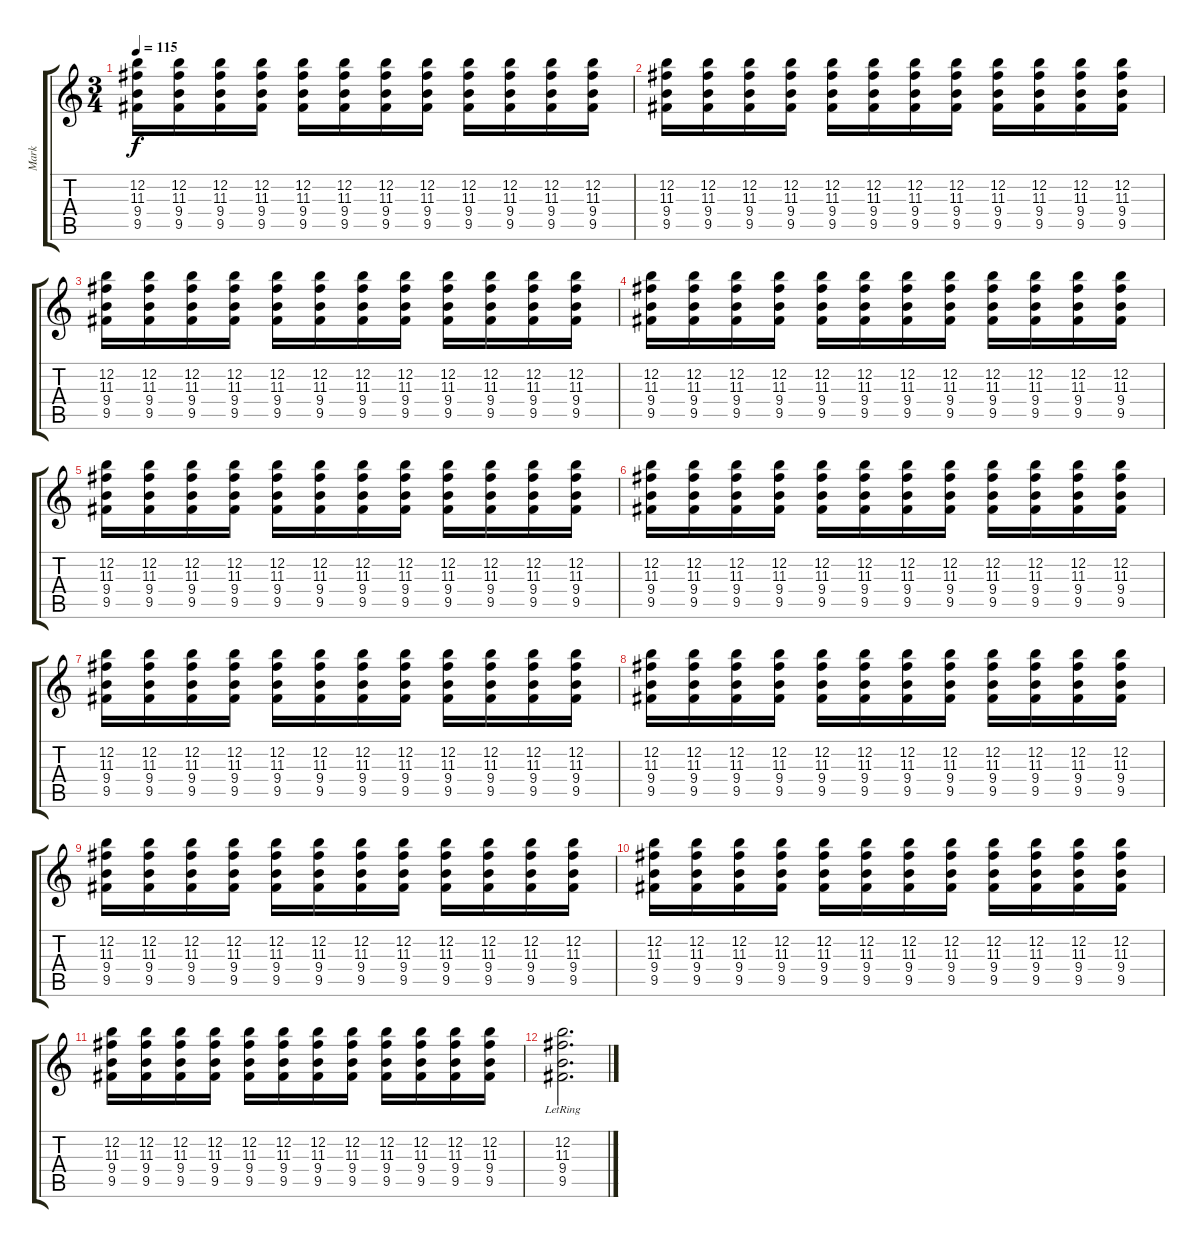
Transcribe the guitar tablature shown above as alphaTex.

\track ("Mark" "Mark") {instrument electricguitarjazz}
\staff {score tabs}
\tuning (E4 B3 G3 D3 A2 E2) {hide}
\ts (3 4)
\tempo 115
\clef g2
\ks c
(12.2 11.3 9.4 9.5).16{dy f} (12.2 11.3 9.4 9.5).16 (12.2 11.3 9.4 9.5).16 (12.2 11.3 9.4 9.5).16 (12.2 11.3 9.4 9.5).16 (12.2 11.3 9.4 9.5).16 (12.2 11.3 9.4 9.5).16 (12.2 11.3 9.4 9.5).16 (12.2 11.3 9.4 9.5).16 (12.2 11.3 9.4 9.5).16 (12.2 11.3 9.4 9.5).16 (12.2 11.3 9.4 9.5).16 |
(12.2 11.3 9.4 9.5).16 (12.2 11.3 9.4 9.5).16 (12.2 11.3 9.4 9.5).16 (12.2 11.3 9.4 9.5).16 (12.2 11.3 9.4 9.5).16 (12.2 11.3 9.4 9.5).16 (12.2 11.3 9.4 9.5).16 (12.2 11.3 9.4 9.5).16 (12.2 11.3 9.4 9.5).16 (12.2 11.3 9.4 9.5).16 (12.2 11.3 9.4 9.5).16 (12.2 11.3 9.4 9.5).16 |
(12.2 11.3 9.4 9.5).16 (12.2 11.3 9.4 9.5).16 (12.2 11.3 9.4 9.5).16 (12.2 11.3 9.4 9.5).16 (12.2 11.3 9.4 9.5).16 (12.2 11.3 9.4 9.5).16 (12.2 11.3 9.4 9.5).16 (12.2 11.3 9.4 9.5).16 (12.2 11.3 9.4 9.5).16 (12.2 11.3 9.4 9.5).16 (12.2 11.3 9.4 9.5).16 (12.2 11.3 9.4 9.5).16 |
(12.2 11.3 9.4 9.5).16 (12.2 11.3 9.4 9.5).16 (12.2 11.3 9.4 9.5).16 (12.2 11.3 9.4 9.5).16 (12.2 11.3 9.4 9.5).16 (12.2 11.3 9.4 9.5).16 (12.2 11.3 9.4 9.5).16 (12.2 11.3 9.4 9.5).16 (12.2 11.3 9.4 9.5).16 (12.2 11.3 9.4 9.5).16 (12.2 11.3 9.4 9.5).16 (12.2 11.3 9.4 9.5).16 |
(12.2 11.3 9.4 9.5).16 (12.2 11.3 9.4 9.5).16 (12.2 11.3 9.4 9.5).16 (12.2 11.3 9.4 9.5).16 (12.2 11.3 9.4 9.5).16 (12.2 11.3 9.4 9.5).16 (12.2 11.3 9.4 9.5).16 (12.2 11.3 9.4 9.5).16 (12.2 11.3 9.4 9.5).16 (12.2 11.3 9.4 9.5).16 (12.2 11.3 9.4 9.5).16 (12.2 11.3 9.4 9.5).16 |
(12.2 11.3 9.4 9.5).16 (12.2 11.3 9.4 9.5).16 (12.2 11.3 9.4 9.5).16 (12.2 11.3 9.4 9.5).16 (12.2 11.3 9.4 9.5).16 (12.2 11.3 9.4 9.5).16 (12.2 11.3 9.4 9.5).16 (12.2 11.3 9.4 9.5).16 (12.2 11.3 9.4 9.5).16 (12.2 11.3 9.4 9.5).16 (12.2 11.3 9.4 9.5).16 (12.2 11.3 9.4 9.5).16 |
(12.2 11.3 9.4 9.5).16 (12.2 11.3 9.4 9.5).16 (12.2 11.3 9.4 9.5).16 (12.2 11.3 9.4 9.5).16 (12.2 11.3 9.4 9.5).16 (12.2 11.3 9.4 9.5).16 (12.2 11.3 9.4 9.5).16 (12.2 11.3 9.4 9.5).16 (12.2 11.3 9.4 9.5).16 (12.2 11.3 9.4 9.5).16 (12.2 11.3 9.4 9.5).16 (12.2 11.3 9.4 9.5).16 |
(12.2 11.3 9.4 9.5).16 (12.2 11.3 9.4 9.5).16 (12.2 11.3 9.4 9.5).16 (12.2 11.3 9.4 9.5).16 (12.2 11.3 9.4 9.5).16 (12.2 11.3 9.4 9.5).16 (12.2 11.3 9.4 9.5).16 (12.2 11.3 9.4 9.5).16 (12.2 11.3 9.4 9.5).16 (12.2 11.3 9.4 9.5).16 (12.2 11.3 9.4 9.5).16 (12.2 11.3 9.4 9.5).16 |
(12.2 11.3 9.4 9.5).16 (12.2 11.3 9.4 9.5).16 (12.2 11.3 9.4 9.5).16 (12.2 11.3 9.4 9.5).16 (12.2 11.3 9.4 9.5).16 (12.2 11.3 9.4 9.5).16 (12.2 11.3 9.4 9.5).16 (12.2 11.3 9.4 9.5).16 (12.2 11.3 9.4 9.5).16 (12.2 11.3 9.4 9.5).16 (12.2 11.3 9.4 9.5).16 (12.2 11.3 9.4 9.5).16 |
(12.2 11.3 9.4 9.5).16 (12.2 11.3 9.4 9.5).16 (12.2 11.3 9.4 9.5).16 (12.2 11.3 9.4 9.5).16 (12.2 11.3 9.4 9.5).16 (12.2 11.3 9.4 9.5).16 (12.2 11.3 9.4 9.5).16 (12.2 11.3 9.4 9.5).16 (12.2 11.3 9.4 9.5).16 (12.2 11.3 9.4 9.5).16 (12.2 11.3 9.4 9.5).16 (12.2 11.3 9.4 9.5).16 |
(12.2 11.3 9.4 9.5).16 (12.2 11.3 9.4 9.5).16 (12.2 11.3 9.4 9.5).16 (12.2 11.3 9.4 9.5).16 (12.2 11.3 9.4 9.5).16 (12.2 11.3 9.4 9.5).16 (12.2 11.3 9.4 9.5).16 (12.2 11.3 9.4 9.5).16 (12.2 11.3 9.4 9.5).16 (12.2 11.3 9.4 9.5).16 (12.2 11.3 9.4 9.5).16 (12.2 11.3 9.4 9.5).16 |
(12.2{lr} 11.3 9.4 9.5).2{d}
